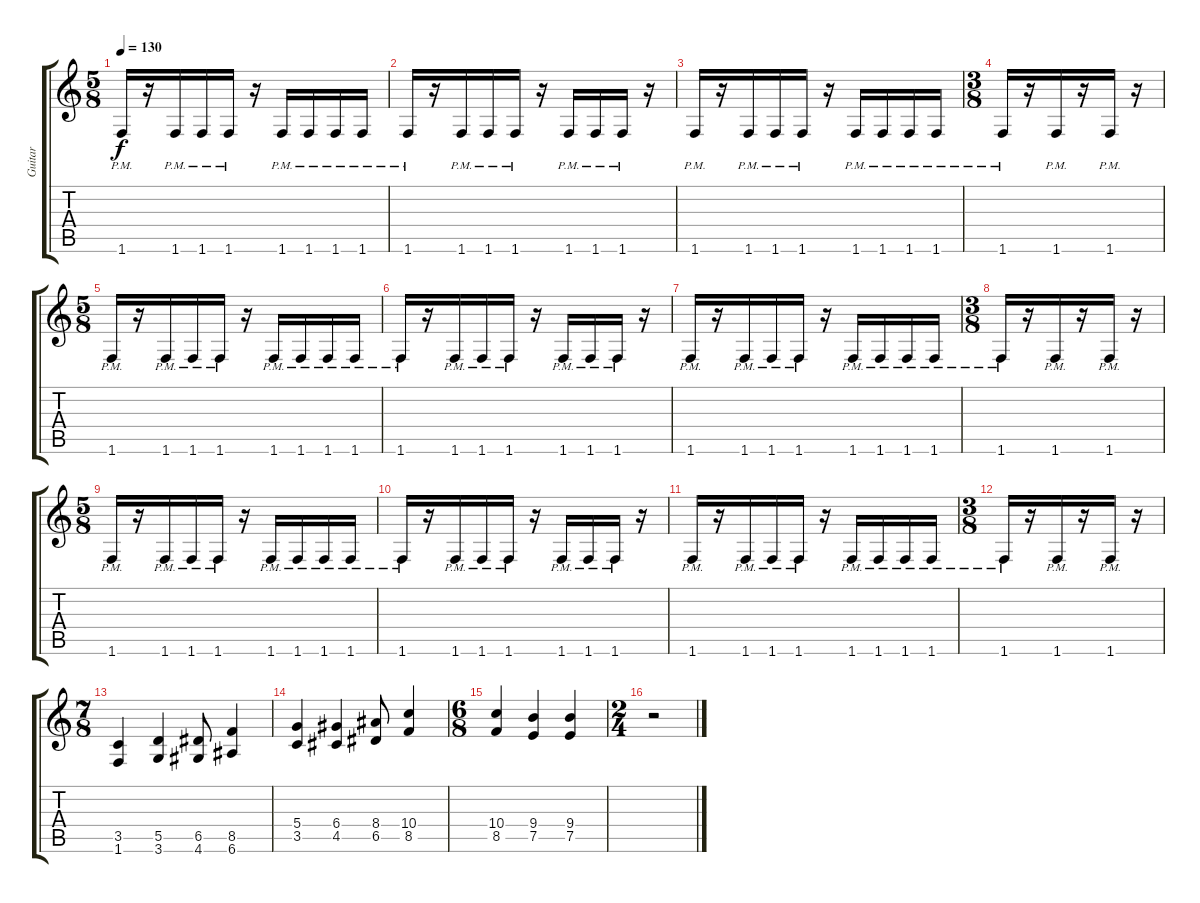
\track ("Guitar" "Guitar") {instrument distortionguitar}
\staff {score tabs}
\tuning (E4 B3 G3 D3 A2 E2) {hide}
\ts (5 8)
\tempo 130
\clef g2
\ks c
1.6{pm}.16{dy f} r.16 1.6{pm}.16 1.6{pm}.16 1.6{pm}.16 r.16 1.6{pm}.16 1.6{pm}.16 1.6{pm}.16 1.6{pm}.16 |
1.6{pm}.16 r.16 1.6{pm}.16 1.6{pm}.16 1.6{pm}.16 r.16 1.6{pm}.16 1.6{pm}.16 1.6{pm}.16 r.16 |
1.6{pm}.16 r.16 1.6{pm}.16 1.6{pm}.16 1.6{pm}.16 r.16 1.6{pm}.16 1.6{pm}.16 1.6{pm}.16 1.6{pm}.16 |
\ts (3 8)
1.6{pm}.16 r.16 1.6{pm}.16 r.16 1.6{pm}.16 r.16 |
\ts (5 8)
1.6{pm}.16 r.16 1.6{pm}.16 1.6{pm}.16 1.6{pm}.16 r.16 1.6{pm}.16 1.6{pm}.16 1.6{pm}.16 1.6{pm}.16 |
1.6{pm}.16 r.16 1.6{pm}.16 1.6{pm}.16 1.6{pm}.16 r.16 1.6{pm}.16 1.6{pm}.16 1.6{pm}.16 r.16 |
1.6{pm}.16 r.16 1.6{pm}.16 1.6{pm}.16 1.6{pm}.16 r.16 1.6{pm}.16 1.6{pm}.16 1.6{pm}.16 1.6{pm}.16 |
\ts (3 8)
1.6{pm}.16 r.16 1.6{pm}.16 r.16 1.6{pm}.16 r.16 |
\ts (5 8)
1.6{pm}.16 r.16 1.6{pm}.16 1.6{pm}.16 1.6{pm}.16 r.16 1.6{pm}.16 1.6{pm}.16 1.6{pm}.16 1.6{pm}.16 |
1.6{pm}.16 r.16 1.6{pm}.16 1.6{pm}.16 1.6{pm}.16 r.16 1.6{pm}.16 1.6{pm}.16 1.6{pm}.16 r.16 |
1.6{pm}.16 r.16 1.6{pm}.16 1.6{pm}.16 1.6{pm}.16 r.16 1.6{pm}.16 1.6{pm}.16 1.6{pm}.16 1.6{pm}.16 |
\ts (3 8)
1.6{pm}.16 r.16 1.6{pm}.16 r.16 1.6{pm}.16 r.16 |
\ts (7 8)
(3.5 1.6).4 (5.5 3.6).4 (6.5 4.6).8 (8.5 6.6).4 |
(5.4 3.5).4 (6.4 4.5).4 (8.4 6.5).8 (10.4 8.5).4 |
\ts (6 8)
(10.4 8.5).4 (9.4 7.5).4 (9.4 7.5).4 |
\ts (2 4)
r.2
